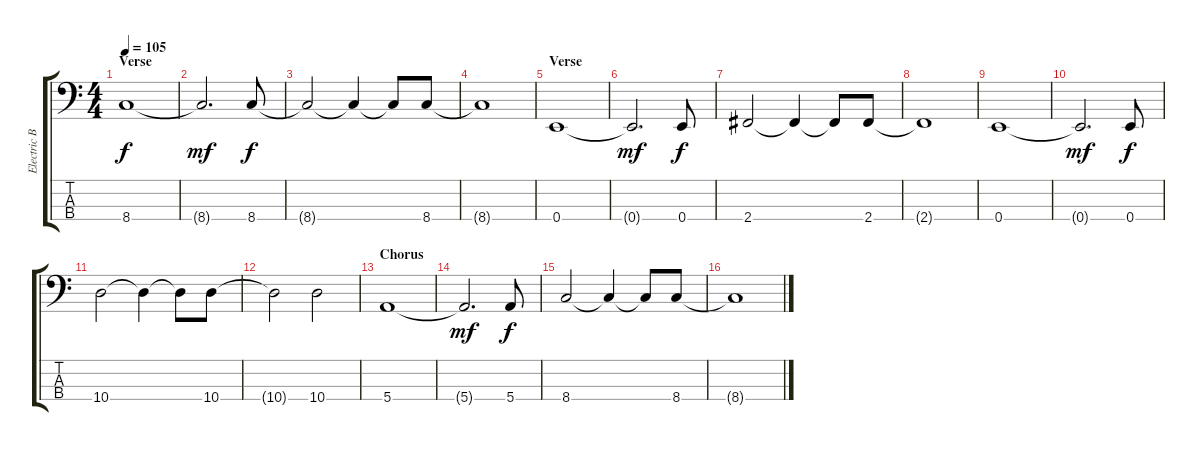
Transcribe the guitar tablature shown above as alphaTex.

\track ("Electric Bass" "Electric B") {instrument electricbassfinger}
\staff {score tabs}
\tuning (G2 D2 A1 E1) {hide}
\ts (4 4)
\section ("" "Verse")
\tempo 105
\clef f4
\ks c
8.4.1{dy f instrument electricbassfinger} |
8.4{t}.2{d dy mf} 8.4.8{dy f} |
8.4{t}.2 8.4{t}.4 8.4{t}.8 8.4.8 |
8.4{t}.1 |
\section ("" "Verse")
0.4.1 |
0.4{t}.2{d dy mf} 0.4.8{dy f} |
2.4.2 2.4{t}.4 2.4{t}.8 2.4.8 |
2.4{t}.1 |
0.4.1 |
0.4{t}.2{d dy mf} 0.4.8{dy f} |
10.4.2 10.4{t}.4 10.4{t}.8 10.4.8 |
10.4{t}.2 10.4.2 |
\section ("" "Chorus")
5.4.1 |
5.4{t}.2{d dy mf} 5.4.8{dy f} |
8.4.2 8.4{t}.4 8.4{t}.8 8.4.8 |
8.4{t}.1
